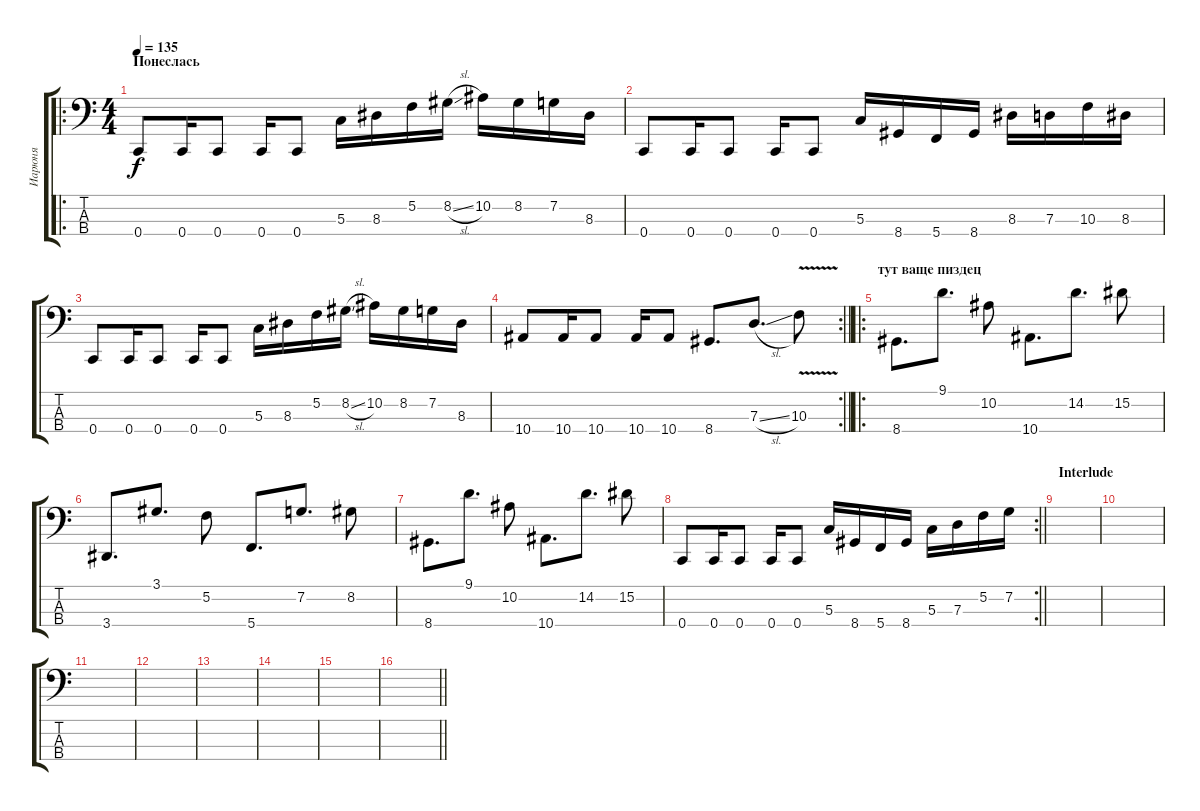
\track ("Иарюня" "Иарюня") {instrument electricbasspick}
\staff {score tabs}
\tuning (F2 C2 G1 C1) {hide}
\ro
\ts (4 4)
\section ("" "Понеслась ")
\tempo 135
\clef f4
\ks c
0.4.8{dy f} 0.4.16 0.4.8 0.4.16 0.4.8 5.3.16 8.3.16 5.2.16 8.2{sl}.16 10.2.16 8.2.16 7.2.16 8.3.16 |
0.4.8 0.4.16 0.4.8 0.4.16 0.4.8 5.3.16 8.4.16 5.4.16 8.4.16 8.3.16 7.3.16 10.3.16 8.3.16 |
0.4.8 0.4.16 0.4.8 0.4.16 0.4.8 5.3.16 8.3.16 5.2.16 8.2{sl}.16 10.2.16 8.2.16 7.2.16 8.3.16 |
\rc 2
\barLineRight lightlight
10.4.8 10.4.16 10.4.8 10.4.16 10.4.8 8.4.8{d} 7.3{sl}.8{d} 10.3{v}.8 |
\ro
\section ("" "тут ваще пиздец")
8.4.8{d} 9.1.8{d} 10.2.8 10.4.8{d} 14.2.8{d} 15.2.8 |
3.4.8{d} 3.1.8{d} 5.2.8 5.4.8{d} 7.2.8{d} 8.2.8 |
8.4.8{d} 9.1.8{d} 10.2.8 10.4.8{d} 14.2.8{d} 15.2.8 |
\rc 2
\barLineRight lightlight
0.4.8 0.4.16 0.4.8 0.4.16 0.4.8 5.3.16 8.4.16 5.4.16 8.4.16 5.3.16 7.3.16 5.2.16 7.2.16 |
\section ("" "Interlude")
|
|
|
|
|
|
|
\barLineRight lightlight
